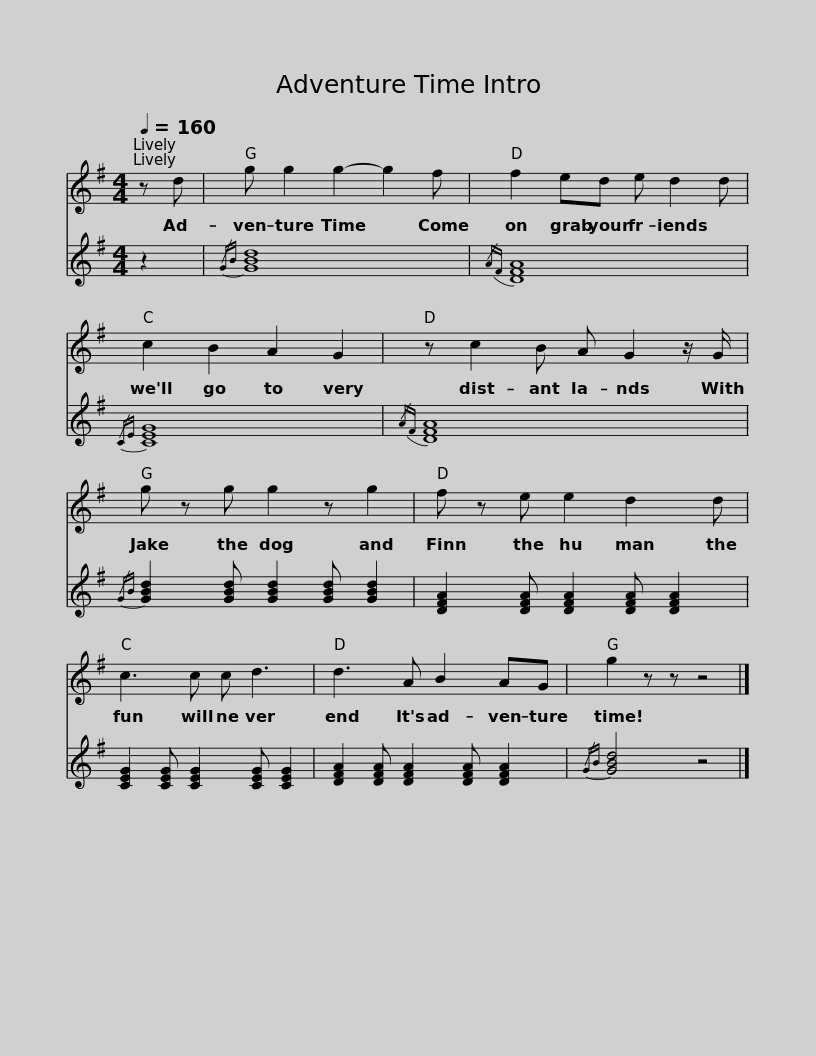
X:1
%%score 1 2
L:1/8
Q:1/4=160
M:4/4
I:linebreak $
K:G
V:1 treble
V:2 treble
V:1
 z d | g g2 g2- g2 f | f2 ed e d2 d | c2 B2 A2 G2 |$ z c2 B A G2 z/ G/ | %5
 g z g g2 z g2 | f z e e2 d2 d | c3 c c d3 |$ d3 A B2 AG | g2 z z z4 |] %10
V:2
 z2 |{/GB} [GBd]8 |{/AF} [DFA]8 |{/CE} [CEG]8 |${/AF} [DFA]8 | %5
{/GB} [GBd]2 [GBd] [GBd]2 [GBd] [GBd]2 | [DFA]2 [DFA] [DFA]2 [DFA] [DFA]2 | [CEG]2 [CEG] [CEG]2 [CEG] [CEG]2 |$ [DFA]2 [DFA] [DFA]2 [DFA] [DFA]2 |{/GB} [GBd]4 z4 |] %10
